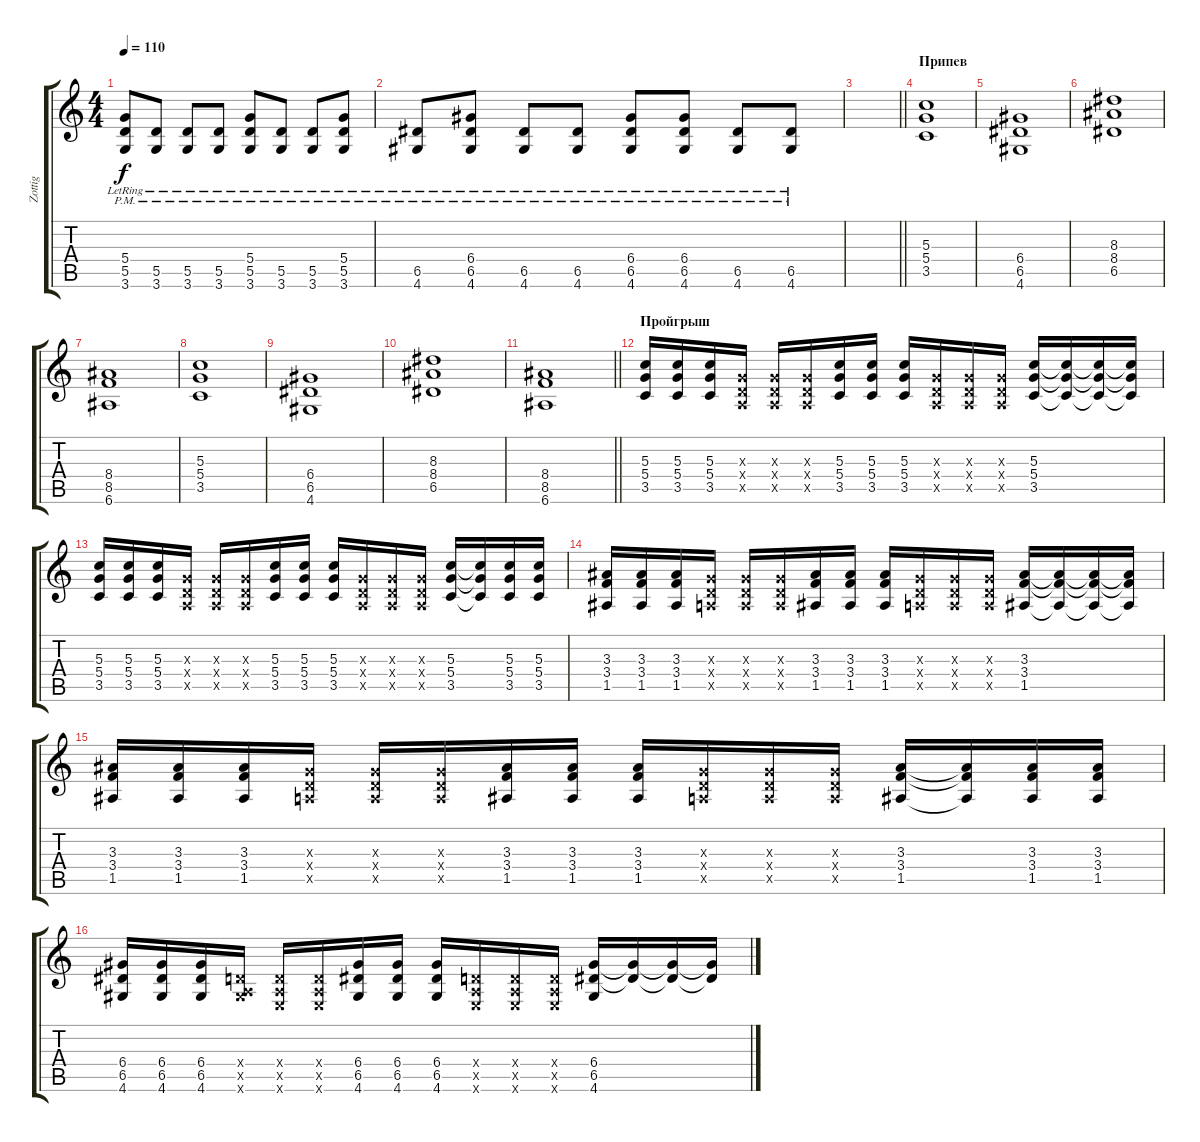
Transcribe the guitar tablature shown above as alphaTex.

\track ("Zottig" "Zottig") {instrument distortionguitar}
\staff {score tabs}
\tuning (E4 B3 G3 D3 A2 E2) {hide}
\ts (4 4)
\tempo 110
\clef g2
\ks c
(5.4{pm lr} 5.5{pm lr} 3.6{pm lr}).8{dy f} (5.5{pm lr} 3.6{pm lr}).8 (5.5{pm lr} 3.6{pm lr}).8 (5.5{pm lr} 3.6{pm lr}).8 (5.4 5.5{pm lr} 3.6{pm lr}).8 (5.5{pm lr} 3.6{pm lr}).8 (5.5{pm lr} 3.6{pm lr}).8 (5.4 5.5{pm lr} 3.6{pm lr}).8 |
(6.5{pm lr} 4.6{pm lr}).8 (6.4 6.5{pm lr} 4.6{pm lr}).8 (6.5{pm lr} 4.6{pm lr}).8 (6.5{pm lr} 4.6{pm lr}).8 (6.4 6.5{pm lr} 4.6{pm lr}).8 (6.4 6.5{pm lr} 4.6{pm lr}).8 (6.5{pm lr} 4.6{pm lr}).8 (6.5{pm lr} 4.6{pm lr}).8 |
\barLineRight lightlight
|
\section ("" "Припев")
(5.3 5.4 3.5).1 |
(6.4 6.5 4.6).1 |
(8.3 8.4 6.5).1 |
(8.4 8.5 6.6).1 |
(5.3 5.4 3.5).1 |
(6.4 6.5 4.6).1 |
(8.3 8.4 6.5).1 |
\barLineRight lightlight
(8.4 8.5 6.6).1 |
\section ("" "Пройгрыш")
(5.3 5.4 3.5).16 (5.3 5.4 3.5).16 (5.3 5.4 3.5).16 (0.3{x} 0.4{x} 0.5{x}).16 (0.3{x} 0.4{x} 0.5{x}).16 (0.3{x} 0.4{x} 0.5{x}).16 (5.3 5.4 3.5).16 (5.3 5.4 3.5).16 (5.3 5.4 3.5).16 (0.3{x} 0.4{x} 0.5{x}).16 (0.3{x} 0.4{x} 0.5{x}).16 (0.3{x} 0.4{x} 0.5{x}).16 (5.3 5.4 3.5).16 (5.3{t} 5.4{t} 3.5{t}).16 (5.3{t} 5.4{t} 3.5{t}).16 (5.3{t} 5.4{t} 3.5{t}).16 |
(5.3 5.4 3.5).16 (5.3 5.4 3.5).16 (5.3 5.4 3.5).16 (0.3{x} 0.4{x} 0.5{x}).16 (0.3{x} 0.4{x} 0.5{x}).16 (0.3{x} 0.4{x} 0.5{x}).16 (5.3 5.4 3.5).16 (5.3 5.4 3.5).16 (5.3 5.4 3.5).16 (0.3{x} 0.4{x} 0.5{x}).16 (0.3{x} 0.4{x} 0.5{x}).16 (0.3{x} 0.4{x} 0.5{x}).16 (5.3 5.4 3.5).16 (5.3{t} 5.4{t} 3.5{t}).16 (5.3 5.4 3.5).16 (5.3 5.4 3.5).16 |
(3.3 3.4 1.5).16 (3.3 3.4 1.5).16 (3.3 3.4 1.5).16 (0.3{x} 0.4{x} 0.5{x}).16 (0.3{x} 0.4{x} 0.5{x}).16 (0.3{x} 0.4{x} 0.5{x}).16 (3.3 3.4 1.5).16 (3.3 3.4 1.5).16 (3.3 3.4 1.5).16 (0.3{x} 0.4{x} 0.5{x}).16 (0.3{x} 0.4{x} 0.5{x}).16 (0.3{x} 0.4{x} 0.5{x}).16 (3.3 3.4 1.5).16 (3.3{t} 3.4{t} 1.5{t}).16 (3.3{t} 3.4{t} 1.5{t}).16 (3.3{t} 3.4{t} 1.5{t}).16 |
(3.3 3.4 1.5).16 (3.3 3.4 1.5).16 (3.3 3.4 1.5).16 (0.3{x} 0.4{x} 0.5{x}).16 (0.3{x} 0.4{x} 0.5{x}).16 (0.3{x} 0.4{x} 0.5{x}).16 (3.3 3.4 1.5).16 (3.3 3.4 1.5).16 (3.3 3.4 1.5).16 (0.3{x} 0.4{x} 0.5{x}).16 (0.3{x} 0.4{x} 0.5{x}).16 (0.3{x} 0.4{x} 0.5{x}).16 (3.3 3.4 1.5).16 (3.3{t} 3.4{t} 1.5{t}).16 (3.3 3.4 1.5).16 (3.3 3.4 1.5).16 |
(6.4 6.5 4.6).16 (6.4 6.5 4.6).16 (6.4 6.5 4.6).16 (0.4{x} 0.5{x} 4.6{x}).16 (0.4{x} 0.5{x} 0.6{x}).16 (0.4{x} 0.5{x} 0.6{x}).16 (6.4 6.5 4.6).16 (6.4 6.5 4.6).16 (6.4 6.5 4.6).16 (0.4{x} 0.5{x} 0.6{x}).16 (0.4{x} 0.5{x} 0.6{x}).16 (0.4{x} 0.5{x} 0.6{x}).16 (6.4 6.5 4.6).16 (6.4{t} 6.5{t}).16 (6.4{t} 6.5{t}).16 (6.4{t} 6.5{t}).16
